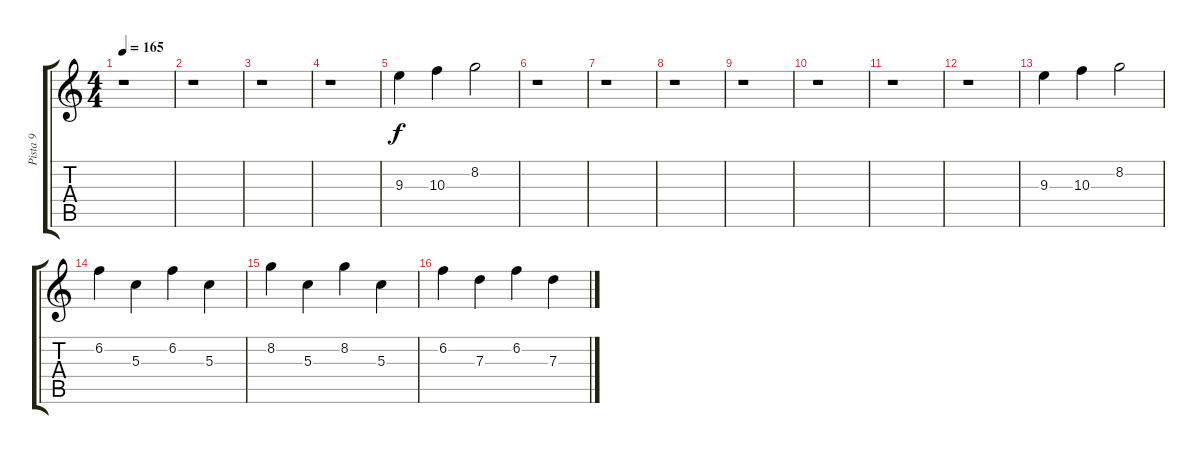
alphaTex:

\track ("Pista 9" "Pista 9") {instrument distortionguitar}
\staff {score tabs}
\tuning (E4 B3 G3 D3 A2 E2) {hide}
\ts (4 4)
\tempo 165
\clef g2
\ks c
r.1{dy f} |
r.1 |
r.1 |
r.1 |
9.3.4 10.3.4 8.2.2 |
r.1 |
r.1 |
r.1 |
r.1 |
r.1 |
r.1 |
r.1 |
9.3.4 10.3.4 8.2.2 |
6.2.4 5.3.4 6.2.4 5.3.4 |
8.2.4 5.3.4 8.2.4 5.3.4 |
6.2.4 7.3.4 6.2.4 7.3.4
